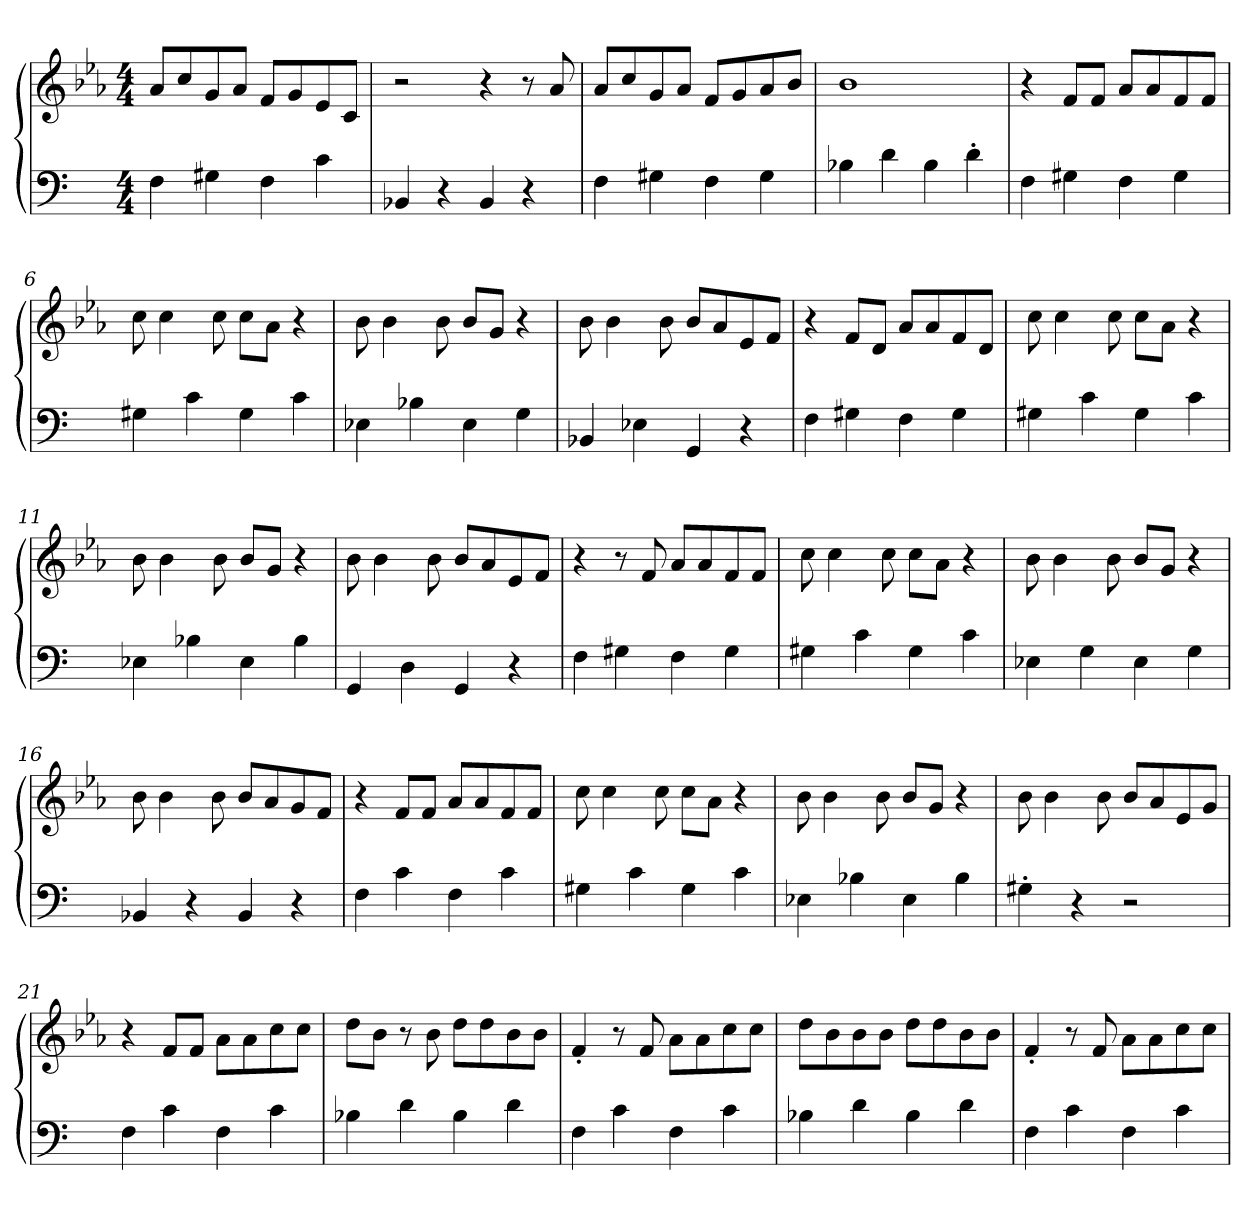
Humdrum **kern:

**kern	**kern
*part1	*part1
*staff2	*staff1
*clefF4	*clefG2
*	*k[b-e-a-]
*M4/4	*M4/4
=1	=1
4F	8a-L
.	8cc
4G#X	8g
.	8a-J
4F	8fL
.	8g
4c	8e-
.	8cJ
=2	=2
4BB-X	2r
4r	.
4BB-	4r
4r	8r
.	8a-
=3	=3
4F	8a-L
.	8cc
4G#X	8g
.	8a-J
4F	8fL
.	8g
4G#	8a-
.	8b-J
=4	=4
4B-X	1b-
4d	.
4B-	.
4d'	.
=5	=5
4F	4r
4G#X	8fL
.	8fJ
4F	8a-L
.	8a-
4G#	8f
.	8fJ
=6	=6
4G#X	8cc
.	4cc
4c	.
.	8cc
4G#	8ccL
.	8a-J
4c	4r
=7	=7
4E-X	8b-
.	4b-
4B-X	.
.	8b-
4E-	8b-L
.	8gJ
4G	4r
=8	=8
4BB-X	8b-
.	4b-
4E-X	.
.	8b-
4GG	8b-L
.	8a-
4r	8e-
.	8fJ
=9	=9
4F	4r
4G#X	8fL
.	8dJ
4F	8a-L
.	8a-
4G#	8f
.	8dJ
=10	=10
4G#X	8cc
.	4cc
4c	.
.	8cc
4G#	8ccL
.	8a-J
4c	4r
=11	=11
4E-X	8b-
.	4b-
4B-X	.
.	8b-
4E-	8b-L
.	8gJ
4B-	4r
=12	=12
4GG	8b-
.	4b-
4D	.
.	8b-
4GG	8b-L
.	8a-
4r	8e-
.	8fJ
=13	=13
4F	4r
4G#X	8r
.	8f
4F	8a-L
.	8a-
4G#	8f
.	8fJ
=14	=14
4G#X	8cc
.	4cc
4c	.
.	8cc
4G#	8ccL
.	8a-J
4c	4r
=15	=15
4E-X	8b-
.	4b-
4G	.
.	8b-
4E-	8b-L
.	8gJ
4G	4r
=16	=16
4BB-X	8b-
.	4b-
4r	.
.	8b-
4BB-	8b-L
.	8a-
4r	8g
.	8fJ
=17	=17
4F	4r
4c	8fL
.	8fJ
4F	8a-L
.	8a-
4c	8f
.	8fJ
=18	=18
4G#X	8cc
.	4cc
4c	.
.	8cc
4G#	8ccL
.	8a-J
4c	4r
=19	=19
4E-X	8b-
.	4b-
4B-X	.
.	8b-
4E-	8b-L
.	8gJ
4B-	4r
=20	=20
4G#X'	8b-
.	4b-
4r	.
.	8b-
2r	8b-L
.	8a-
.	8e-
.	8gJ
=21	=21
4F	4r
4c	8fL
.	8fJ
4F	8a-L
.	8a-
4c	8cc
.	8ccJ
=22	=22
4B-X	8ddL
.	8b-J
4d	8r
.	8b-
4B-	8ddL
.	8dd
4d	8b-
.	8b-J
=23	=23
4F	4f'
4c	8r
.	8f
4F	8a-L
.	8a-
4c	8cc
.	8ccJ
=24	=24
4B-X	8ddL
.	8b-
4d	8b-
.	8b-J
4B-	8ddL
.	8dd
4d	8b-
.	8b-J
=25	=25
4F	4f'
4c	8r
.	8f
4F	8a-L
.	8a-
4c	8cc
.	8ccJ
=	=
*-	*-
